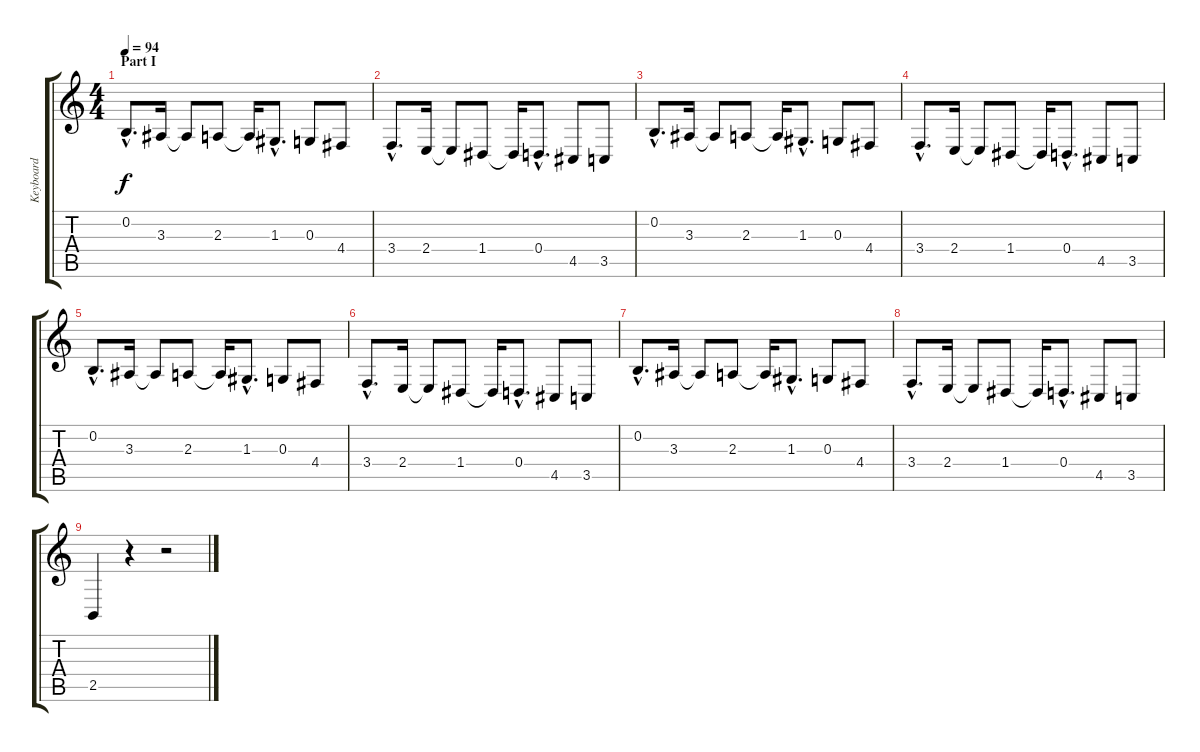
\track ("Keyboard" "Keyboard") {instrument lead5charang}
\staff {score tabs}
\tuning (E4 B3 G3 D3 A2 D2) {hide}
\ts (4 4)
\section ("" "Part I")
\tempo 94
\clef g2
\ks c
0.2{hac}.8{d dy f} 3.3.16 3.3{t}.8 2.3.8 2.3{t}.16 1.3{hac}.8{d} 0.3.8 4.4.8 |
3.4{hac}.8{d} 2.4.16 2.4{t}.8 1.4.8 1.4{t}.16 0.4{hac}.8{d} 4.5.8 3.5.8 |
0.2{hac}.8{d} 3.3.16 3.3{t}.8 2.3.8 2.3{t}.16 1.3{hac}.8{d} 0.3.8 4.4.8 |
3.4{hac}.8{d} 2.4.16 2.4{t}.8 1.4.8 1.4{t}.16 0.4{hac}.8{d} 4.5.8 3.5.8 |
0.2{hac}.8{d} 3.3.16 3.3{t}.8 2.3.8 2.3{t}.16 1.3{hac}.8{d} 0.3.8 4.4.8 |
3.4{hac}.8{d} 2.4.16 2.4{t}.8 1.4.8 1.4{t}.16 0.4{hac}.8{d} 4.5.8 3.5.8 |
0.2{hac}.8{d} 3.3.16 3.3{t}.8 2.3.8 2.3{t}.16 1.3{hac}.8{d} 0.3.8 4.4.8 |
3.4{hac}.8{d} 2.4.16 2.4{t}.8 1.4.8 1.4{t}.16 0.4{hac}.8{d} 4.5.8 3.5.8 |
2.5.4 r.4 r.2
